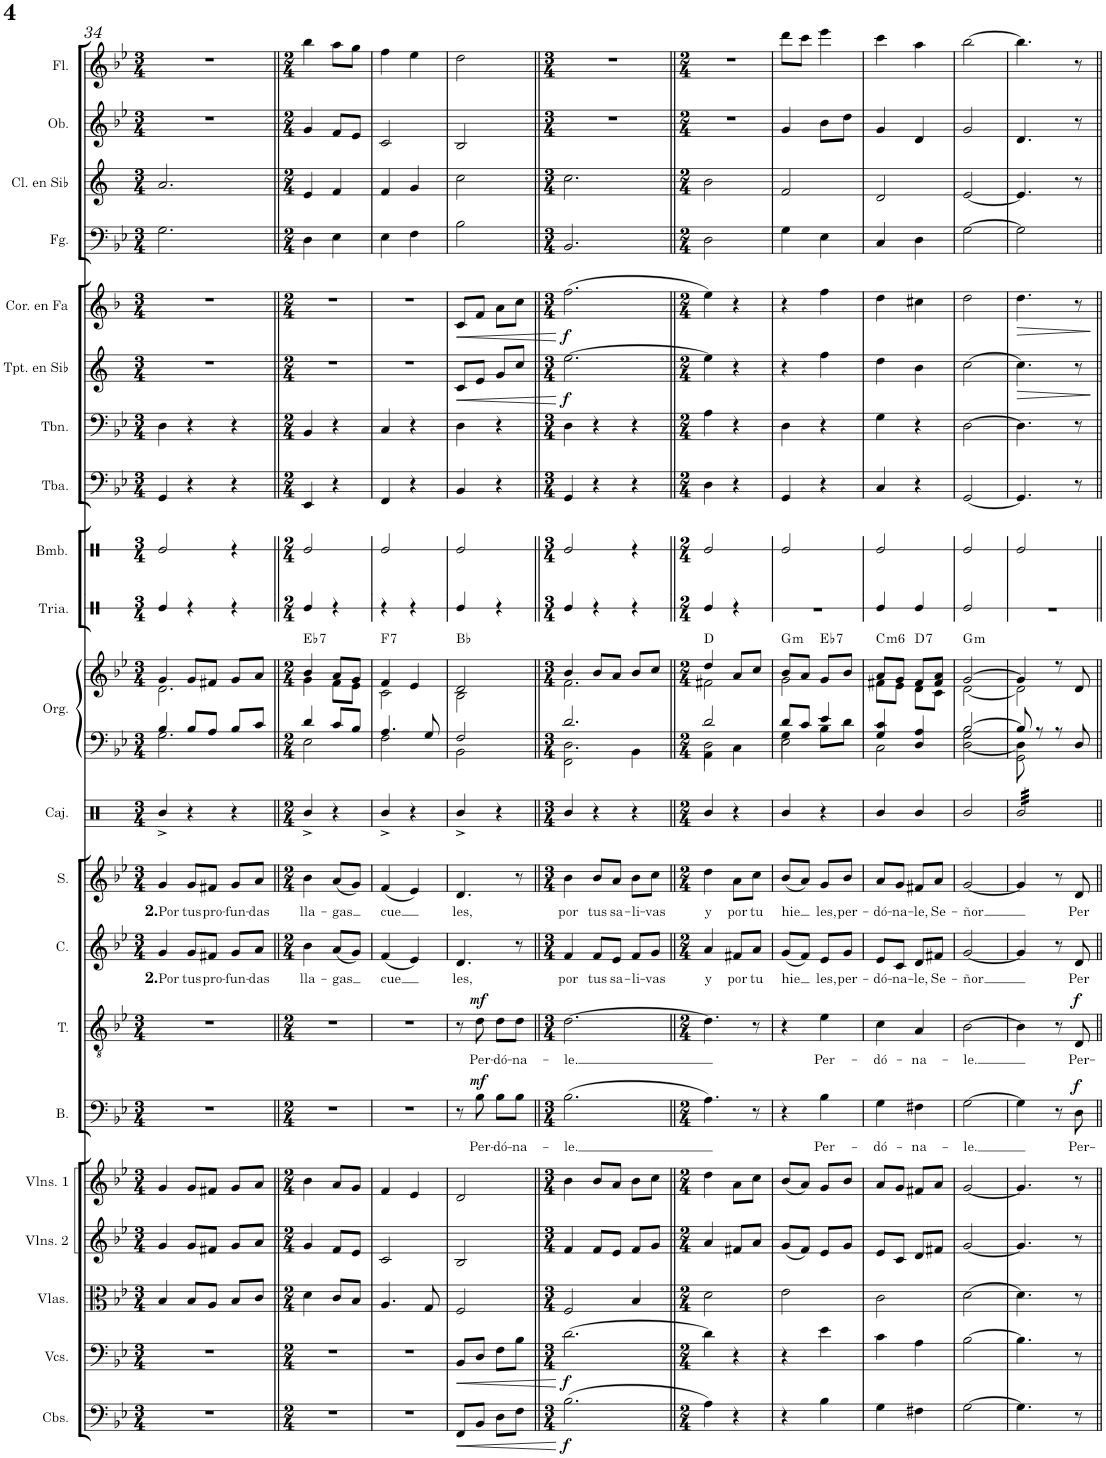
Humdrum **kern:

**kern	**dynam	**kern	**dynam	**kern	**kern	**kern	**kern	**text	**dynam	**kern	**text	**dynam	**kern	**text	**kern	**text	**kern	**kern	**kern	**harte	**kern	**kern	**kern	**kern	**kern	**dynam	**kern	**dynam	**kern	**kern	**kern	**kern
*part21	*part21	*part20	*part20	*part19	*part18	*part17	*part16	*part16	*part16	*part15	*part15	*part15	*part14	*part14	*part13	*part13	*part12	*part11	*part11	*part11	*part10	*part9	*part8	*part7	*part6	*part6	*part5	*part5	*part4	*part3	*part2	*part1
*staff22	*staff22	*staff21	*staff21	*staff20	*staff19	*staff18	*staff17	*staff17	*staff17	*staff16	*staff16	*staff16	*staff15	*staff15	*staff14	*staff14	*staff13	*staff12	*staff11	*	*staff10	*staff9	*staff8	*staff7	*staff6	*staff6	*staff5	*staff5	*staff4	*staff3	*staff2	*staff1
*I"Contrabajos	*	*I"Violonchelos	*	*I"Violas	*I"Violines 2	*I"Violines 1	*I"Bajo	*	*	*I"Tenor	*	*	*I"Contralto	*	*I"Soprano	*	*I"Caja clara	*I"Órgano	*	*	*I"Triángulo	*I"Bombo	*I"Tuba	*I"Trombón	*I"Trompeta en Sib	*	*I"Corno en Fa	*	*I"Fagot	*I"Clarinete en Sib	*I"Oboe	*I"Flauta
*I'Cbs.	*	*I'Vcs.	*	*I'Vlas.	*I'Vlns. 2	*I'Vlns. 1	*I'B.	*	*	*I'T.	*	*	*I'C.	*	*I'S.	*	*I'Caj.	*	*	*	*	*I'Bmb.	*I'Tba.	*I'Tbn.	*I'Tpt. en Sib	*	*I'Cor. en Fa	*	*I'Fg.	*I'Cl. en Sib	*I'Ob.	*I'Fl.
!!LO:PB:g=z
*clefF4	*	*clefF4	*	*clefC3	*clefG2	*clefG2	*clefF4	*	*	*clefGv2	*	*	*clefG2	*	*clefG2	*	*clefX	*clefF4	*clefG2	*	*clefX	*clefX	*clefF4	*clefF4	*clefG2	*	*clefG2	*	*clefF4	*clefG2	*clefG2	*clefG2
*Trd7c12	*	*	*	*	*	*	*	*	*	*	*	*	*	*	*	*	*	*	*	*	*	*	*	*	*Trd1c2	*	*Trd4c7	*	*	*Trd1c2	*	*
*k[b-e-]	*	*k[b-e-]	*	*k[b-e-]	*k[b-e-]	*k[b-e-]	*k[b-e-]	*	*	*k[b-e-]	*	*	*k[b-e-]	*	*k[b-e-]	*	*k[]	*k[b-e-]	*k[b-e-]	*	*k[]	*k[]	*k[b-e-]	*k[b-e-]	*k[]	*	*k[b-]	*	*k[b-e-]	*k[]	*k[b-e-]	*k[b-e-]
*M3/4	*	*M3/4	*	*M3/4	*M3/4	*M3/4	*M3/4	*	*	*M3/4	*	*	*M3/4	*	*M3/4	*	*M3/4	*M3/4	*M3/4	*	*M3/4	*M3/4	*M3/4	*M3/4	*M3/4	*	*M3/4	*	*M3/4	*M3/4	*M3/4	*M3/4
=34	=34	=34	=34	=34	=34	=34	=34	=34	=34	=34	=34	=34	=34	=34	=34	=34	=34	=34	=34	=34	=34	=34	=34	=34	=34	=34	=34	=34	=34	=34	=34	=34
!	!	!	!	!	!	!	!	!	!	!	!	!	!	!LO:LY:b	!	!LO:LY:b	!	!	!	!	!	!	!	!	!	!	!	!	!	!	!	!
*	*	*	*	*	*	*	*	*	*	*	*	*	*	*	*	*	*	*^	*^	*	*	*	*	*	*	*	*	*	*	*	*	*
2.r	.	2.r	.	4B-/	4g/	4g/	2.r	.	.	2.r	.	.	4g/	2. Por	4g/	2. Por	4R^/	4B-/	2.G\	4g/	2.d\	.	4Re/	2Re/	4GG/	4D\	2.r	.	2.r	.	2.G\	2.a/	2.r	2.r
!	!	!	!	!	!	!	!	!	!	!	!	!	!	!LO:LY:b	!	!LO:LY:b	!	!	!	!	!	!	!	!	!	!	!	!	!	!	!	!	!	!
.	.	.	.	8B-/L	8g/L	8g/L	.	.	.	.	.	.	8g/L	tus	8g/L	tus	4r	8B-/L	.	8g/L	.	.	4r	.	4r	4r	.	.	.	.	.	.	.	.
!	!	!	!	!	!	!	!	!	!	!	!	!	!	!LO:LY:b	!	!LO:LY:b	!	!	!	!	!	!	!	!	!	!	!	!	!	!	!	!	!	!
.	.	.	.	8A/J	8f#X/J	8f#X/J	.	.	.	.	.	.	8f#X/J	pro-	8f#X/J	pro-	.	8A/J	.	8f#X/J	.	.	.	.	.	.	.	.	.	.	.	.	.	.
!	!	!	!	!	!	!	!	!	!	!	!	!	!	!LO:LY:b	!	!LO:LY:b	!	!	!	!	!	!	!	!	!	!	!	!	!	!	!	!	!	!
.	.	.	.	8B-/L	8g/L	8g/L	.	.	.	.	.	.	8g/L	-fun-	8g/L	-fun-	4r	8B-/L	.	8g/L	.	.	4r	4r	4r	4r	.	.	.	.	.	.	.	.
!	!	!	!	!	!	!	!	!	!	!	!	!	!	!LO:LY:b	!	!LO:LY:b	!	!	!	!	!	!	!	!	!	!	!	!	!	!	!	!	!	!
.	.	.	.	8c/J	8a/J	8a/J	.	.	.	.	.	.	8a/J	-das	8a/J	-das	.	8c/J	.	8a/J	.	.	.	.	.	.	.	.	.	.	.	.	.	.
=35||	=35||	=35||	=35||	=35||	=35||	=35||	=35||	=35||	=35||	=35||	=35||	=35||	=35||	=35||	=35||	=35||	=35||	=35||	=35||	=35||	=35||	=35||	=35||	=35||	=35||	=35||	=35||	=35||	=35||	=35||	=35||	=35||	=35||	=35||
*M2/4	*	*M2/4	*	*M2/4	*M2/4	*M2/4	*M2/4	*	*	*M2/4	*	*	*M2/4	*	*M2/4	*	*M2/4	*M2/4	*	*M2/4	*	*	*M2/4	*M2/4	*M2/4	*M2/4	*M2/4	*	*M2/4	*	*M2/4	*M2/4	*M2/4	*M2/4
!	!	!	!	!	!	!	!	!	!	!	!	!	!	!LO:LY:b	!	!LO:LY:b	!	!	!	!	!	!LO:H:kt=7	!	!	!	!	!	!	!	!	!	!	!	!
2r	.	2r	.	4d\	4g/	4b-\	2r	.	.	2r	.	.	4b-\	lla-	4b-\	lla-	4R^/	4d/	2E-\	4b-/	4g\	Eb:7	4Re/	2Re/	4EE-/	4BB-/	2r	.	2r	.	4D\	4e/	4g/	4bb-\
!	!	!	!	!	!	!	!	!	!	!	!	!	!	!LO:LY:b	!	!LO:LY:b	!	!	!	!	!	!	!	!	!	!	!	!	!	!	!	!	!	!
.	.	.	.	8c/L	8f/L	8a/L	.	.	.	.	.	.	(8a/L	-gas	(8a/L	-gas	4r	8c/L	.	8a/L	8f\L	.	4r	.	4r	4r	.	.	.	.	4E-\	4f/	8f/L	8aa\L
.	.	.	.	8B-/J	8e-/J	8g/J	.	.	.	.	.	.	8g/J)	.	8g/J)	.	.	8B-/J	.	8g/J	8e-\J	.	.	.	.	.	.	.	.	.	.	.	8e-/J	8gg\J
=36	=36	=36	=36	=36	=36	=36	=36	=36	=36	=36	=36	=36	=36	=36	=36	=36	=36	=36	=36	=36	=36	=36	=36	=36	=36	=36	=36	=36	=36	=36	=36	=36	=36	=36
!	!	!	!	!	!	!	!	!	!	!	!	!	!	!LO:LY:b	!	!LO:LY:b	!	!	!	!	!	!LO:H:kt=7	!	!	!	!	!	!	!	!	!	!	!	!
2r	.	2r	.	4.A/	2c/	4f/	2r	.	.	2r	.	.	(4f/	cue	(4f/	cue	4R^/	4.A/	2F\	4f/	2c\	F:7	4r	2Re/	4FF/	4C/	2r	.	2r	.	4E-\	4f/	2c/	4ff\
.	.	.	.	.	.	4e-/	.	.	.	.	.	.	4e-/)	.	4e-/)	.	4r	.	.	4e-/	.	.	4r	.	4r	4r	.	.	.	.	4F\	4g/	.	4ee-\
.	.	.	.	8G/	.	.	.	.	.	.	.	.	.	.	.	.	.	8G/	.	.	.	.	.	.	.	.	.	.	.	.	.	.	.	.
=37	=37	=37	=37	=37	=37	=37	=37	=37	=37	=37	=37	=37	=37	=37	=37	=37	=37	=37	=37	=37	=37	=37	=37	=37	=37	=37	=37	=37	=37	=37	=37	=37	=37	=37
!	!LO:HP:b	!	!LO:HP:b	!	!	!	!	!	!	!	!	!	!	!LO:LY:b	!	!LO:LY:b	!	!	!	!	!	!	!	!	!	!	!	!LO:HP:b	!	!LO:HP:b	!	!	!	!
8FF/L	<	8BB-/L	<	2F/	2B-/	2d/	8r	.	.	8r	.	.	4.d/	les,	4.d/	les,	4R^/	2F/	2BB-\	2d/	2B-\	Bb:maj	4Re/	2Re/	4BB-/	4D\	8c/L	<	8c/L	<	2B-\	2cc\	2B-/	2dd\
!	!	!	!	!	!	!	!	!LO:LY:b	!LO:DY:a	!	!LO:LY:b	!LO:DY:a	!	!	!	!	!	!	!	!	!	!	!	!	!	!	!	!	!	!	!	!	!	!
8BB-/J	.	8D/J	.	.	.	.	8B-\	Per-	mf	8d\	Per-	mf	.	.	.	.	.	.	.	.	.	.	.	.	.	.	8e/J	.	8f/J	.	.	.	.	.
!	!	!	!	!	!	!	!	!LO:LY:b	!	!	!LO:LY:b	!	!	!	!	!	!	!	!	!	!	!	!	!	!	!	!	!	!	!	!	!	!	!
8D\L	.	8F\L	.	.	.	.	8B-\L	-dó-	.	8d\L	-dó-	.	.	.	.	.	4r	.	.	.	.	.	4r	.	4r	4r	8g/L	.	8a\L	.	.	.	.	.
!	!	!	!	!	!	!	!	!LO:LY:b	!	!	!LO:LY:b	!	!	!	!	!	!	!	!	!	!	!	!	!	!	!	!	!	!	!	!	!	!	!
8F\J	.	8B-\J	.	.	.	.	8B-\J	-na-	.	8d\J	-na-	.	8r	.	8r	.	.	.	.	.	.	.	.	.	.	.	8cc/J	.	8cc\J	.	.	.	.	.
*	*	*	*	*	*	*	*	*	*	*	*	*	*	*	*	*	*	*v	*v	*	*	*	*	*	*	*	*	*	*	*	*	*	*	*
*	*	*	*	*	*	*	*	*	*	*	*	*	*	*	*	*	*	*	*v	*v	*	*	*	*	*	*	*	*	*	*	*	*	*
.	[	.	[	.	.	.	.	.	.	.	.	.	.	.	.	.	.	.	.	.	.	.	.	.	.	[	.	[	.	.	.	.
=38||	=38||	=38||	=38||	=38||	=38||	=38||	=38||	=38||	=38||	=38||	=38||	=38||	=38||	=38||	=38||	=38||	=38||	=38||	=38||	=38||	=38||	=38||	=38||	=38||	=38||	=38||	=38||	=38||	=38||	=38||	=38||	=38||
*M3/4	*	*M3/4	*	*M3/4	*M3/4	*M3/4	*M3/4	*	*	*M3/4	*	*	*M3/4	*	*M3/4	*	*M3/4	*M3/4	*M3/4	*	*M3/4	*M3/4	*M3/4	*M3/4	*M3/4	*	*M3/4	*	*M3/4	*M3/4	*M3/4	*M3/4
!	!LO:DY:b	!	!LO:DY:b	!	!	!	!	!LO:LY:b	!	!	!LO:LY:b	!	!	!LO:LY:b	!	!LO:LY:b	!	!	!	!	!	!	!	!	!	!LO:DY:b	!	!LO:DY:b	!	!	!	!
*	*	*	*	*	*	*	*	*	*	*	*	*	*	*	*	*	*	*^	*^	*	*	*	*	*	*	*	*	*	*	*	*	*
*	*	*	*	*	*	*	*	*	*	*	*	*	*	*	*	*	*	*	*^	*	*	*	*	*	*	*	*	*	*	*	*	*	*	*
(2.B-\	f	[2.d\	f	2F/	4f/	4b-\	(2.B-\	-le.	.	[2.d\	-le.	.	4f/	por	4b-\	por	4R/	2.d/	2.D\	2FF\	4b-/	2.f\	.	4Re/	2Re/	4GG/	4D\	[2.ee\	f	(2.ff\	f	2.BB-/	2.cc\	2.r	2.r
!	!	!	!	!	!	!	!	!	!	!	!	!	!	!LO:LY:b	!	!LO:LY:b	!	!	!	!	!	!	!	!	!	!	!	!	!	!	!	!	!	!	!
.	.	.	.	.	8f/L	8b-/L	.	.	.	.	.	.	8f/L	tus	8b-/L	tus	4r	.	.	.	8b-/L	.	.	4r	.	4r	4r	.	.	.	.	.	.	.	.
!	!	!	!	!	!	!	!	!	!	!	!	!	!	!LO:LY:b	!	!LO:LY:b	!	!	!	!	!	!	!	!	!	!	!	!	!	!	!	!	!	!	!
.	.	.	.	.	8e-/J	8a/J	.	.	.	.	.	.	8e-/J	sa-	8a/J	sa-	.	.	.	.	8a/J	.	.	.	.	.	.	.	.	.	.	.	.	.	.
!	!	!	!	!	!	!	!	!	!	!	!	!	!	!LO:LY:b	!	!LO:LY:b	!	!	!	!	!	!	!	!	!	!	!	!	!	!	!	!	!	!	!
.	.	.	.	4B-/	8f/L	8b-\L	.	.	.	.	.	.	8f/L	-li-	8b-\L	-li-	4r	.	.	4BB-\	8b-/L	.	.	4r	4r	4r	4r	.	.	.	.	.	.	.	.
!	!	!	!	!	!	!	!	!	!	!	!	!	!	!LO:LY:b	!	!LO:LY:b	!	!	!	!	!	!	!	!	!	!	!	!	!	!	!	!	!	!	!
.	.	.	.	.	8g/J	8cc\J	.	.	.	.	.	.	8g/J	-vas	8cc\J	-vas	.	.	.	.	8cc/J	.	.	.	.	.	.	.	.	.	.	.	.	.	.
=39||	=39||	=39||	=39||	=39||	=39||	=39||	=39||	=39||	=39||	=39||	=39||	=39||	=39||	=39||	=39||	=39||	=39||	=39||	=39||	=39||	=39||	=39||	=39||	=39||	=39||	=39||	=39||	=39||	=39||	=39||	=39||	=39||	=39||	=39||	=39||
*M2/4	*	*M2/4	*	*M2/4	*M2/4	*M2/4	*M2/4	*	*	*M2/4	*	*	*M2/4	*	*M2/4	*	*M2/4	*M2/4	*	*	*M2/4	*	*	*M2/4	*M2/4	*M2/4	*M2/4	*M2/4	*	*M2/4	*	*M2/4	*M2/4	*M2/4	*M2/4
!	!	!	!	!	!	!	!	!	!	!	!	!	!	!LO:LY:b	!	!LO:LY:b	!	!	!	!	!	!	!	!	!	!	!	!	!	!	!	!	!	!	!
4A\)	.	4d\]	.	2d\	4a/	4dd\	4.A\)	.	.	4.d\]	.	.	4a/	y	4dd\	y	4R/	2d/	2D\	4AA\	4dd/	2f#X\	D:maj	4Re/	2Re/	4D\	4A\	4ee\]	.	4ee\)	.	2D\	2b\	2r	2r
!	!	!	!	!	!	!	!	!	!	!	!	!	!	!LO:LY:b	!	!LO:LY:b	!	!	!	!	!	!	!	!	!	!	!	!	!	!	!	!	!	!	!
4r	.	4r	.	.	8f#X/L	8a\L	.	.	.	.	.	.	8f#X/L	por	8a\L	por	4r	.	.	4C\	8a/L	.	.	4r	.	4r	4r	4r	.	4r	.	.	.	.	.
!	!	!	!	!	!	!	!	!	!	!	!	!	!	!LO:LY:b	!	!LO:LY:b	!	!	!	!	!	!	!	!	!	!	!	!	!	!	!	!	!	!	!
.	.	.	.	.	8a/J	8cc\J	8r	.	.	8r	.	.	8a/J	tu	8cc\J	tu	.	.	.	.	8cc/J	.	.	.	.	.	.	.	.	.	.	.	.	.	.
=40	=40	=40	=40	=40	=40	=40	=40	=40	=40	=40	=40	=40	=40	=40	=40	=40	=40	=40	=40	=40	=40	=40	=40	=40	=40	=40	=40	=40	=40	=40	=40	=40	=40	=40	=40
!	!	!	!	!	!	!	!	!	!	!	!	!	!	!LO:LY:b	!	!LO:LY:b	!	!	!	!	!	!	!LO:H:kt=m	!	!	!	!	!	!	!	!	!	!	!	!
4r	.	4r	.	2e-\	(8g/L	(8b-/L	4r	.	.	4r	.	.	(8g/L	hie	(8b-/L	hie	4R/	8d/L	4G\	2E-\	8b-/L	2g\	G:min	2r	2Re/	4GG/	4D\	4r	.	4r	.	4G\	2f/	4g/	8ddd\L
.	.	.	.	.	8f/J)	8a/J)	.	.	.	.	.	.	8f/J)	.	8a/J)	.	.	8c/J	.	.	8a/J	.	.	.	.	.	.	.	.	.	.	.	.	.	8ccc\J
!	!	!	!	!	!	!	!	!LO:LY:b	!	!	!LO:LY:b	!	!	!LO:LY:b	!	!LO:LY:b	!	!	!	!	!	!	!LO:H:kt=7	!	!	!	!	!	!	!	!	!	!	!	!
4B-\	.	4e-\	.	.	8e-/L	8g/L	4B-\	Per-	.	4e-\	Per-	.	8e-/L	les,	8g/L	les,	4r	4e-/	8B-\L	.	8g/L	.	Eb:7	.	.	4r	4r	4ff\	.	4ff\	.	4E-\	.	8b-\L	4eee-\
!	!	!	!	!	!	!	!	!	!	!	!	!	!	!LO:LY:b	!	!LO:LY:b	!	!	!	!	!	!	!	!	!	!	!	!	!	!	!	!	!	!	!
.	.	.	.	.	8g/J	8b-/J	.	.	.	.	.	.	8g/J	per-	8b-/J	per-	.	.	8d\J	.	8b-/J	.	.	.	.	.	.	.	.	.	.	.	.	8dd\J	.
*	*	*	*	*	*	*	*	*	*	*	*	*	*	*	*	*	*	*	*v	*v	*	*	*	*	*	*	*	*	*	*	*	*	*	*	*
=41	=41	=41	=41	=41	=41	=41	=41	=41	=41	=41	=41	=41	=41	=41	=41	=41	=41	=41	=41	=41	=41	=41	=41	=41	=41	=41	=41	=41	=41	=41	=41	=41	=41	=41
!	!	!	!	!	!	!	!	!LO:LY:b	!	!	!LO:LY:b	!	!	!LO:LY:b	!	!LO:LY:b	!	!	!	!	!	!LO:H:kt=m6	!	!	!	!	!	!	!	!	!	!	!	!
4G\	.	4c\	.	2c\	8e-/L	8a/L	4G\	-dó-	.	4c\	-dó-	.	8e-/L	-dó-	8a/L	-dó-	4R/	4G/ 4c/	2C\	8a/L	8f#X\L	C:min6	4Re/	2Re/	4C/	4G\	4dd\	.	4dd\	.	4C/	2d/	4g/	4ccc\
!	!	!	!	!	!	!	!	!	!	!	!	!	!	!LO:LY:b	!	!LO:LY:b	!	!	!	!	!	!	!	!	!	!	!	!	!	!	!	!	!	!
.	.	.	.	.	8c/J	8g/J	.	.	.	.	.	.	8c/J	-na-	8g/J	-na-	.	.	.	8g/J	8e-\J	.	.	.	.	.	.	.	.	.	.	.	.	.
!	!	!	!	!	!	!	!	!LO:LY:b	!	!	!LO:LY:b	!	!	!LO:LY:b	!	!LO:LY:b	!	!	!	!	!	!LO:H:kt=7	!	!	!	!	!	!	!	!	!	!	!	!
4F#X\	.	4A\	.	.	8d/L	8f#X/L	4F#X\	-na-	.	4A/	-na-	.	8d/L	-le,	8f#X/L	-le,	4R/	4D/ 4A/	.	8f#/L	8d\L	D:7	4Re/	.	4r	4r	4b\	.	4cc#X\	.	4D\	.	4d/	4aa\
!	!	!	!	!	!	!	!	!	!	!	!	!	!	!LO:LY:b	!	!LO:LY:b	!	!	!	!	!	!	!	!	!	!	!	!	!	!	!	!	!	!
.	.	.	.	.	8f#X/J	8a/J	.	.	.	.	.	.	8f#X/J	Se-	8a/J	Se-	.	.	.	8f#/ 8a/J	8c\J	.	.	.	.	.	.	.	.	.	.	.	.	.
=42	=42	=42	=42	=42	=42	=42	=42	=42	=42	=42	=42	=42	=42	=42	=42	=42	=42	=42	=42	=42	=42	=42	=42	=42	=42	=42	=42	=42	=42	=42	=42	=42	=42	=42
!	!	!	!	!	!	!	!	!LO:LY:b	!	!	!LO:LY:b	!	!	!LO:LY:b	!	!LO:LY:b	!	!	!	!	!	!LO:H:kt=m	!	!	!	!	!	!	!	!	!	!	!	!
[2G\	.	[2B-\	.	[2d\	[2g/	[2g/	[2G\	-le.	.	[2B-\	-le.	.	[2g/	-ñor	[2g/	-ñor	2R/	[2B-/	[2D\ 2G\	[2g/	[2d\	G:min	2Re/	2Re/	[2GG/	[2D\	[2cc\	.	2dd\	.	[2G\	[2e/	2g/	[2bb-\
=43	=43	=43	=43	=43	=43	=43	=43	=43	=43	=43	=43	=43	=43	=43	=43	=43	=43	=43	=43	=43	=43	=43	=43	=43	=43	=43	=43	=43	=43	=43	=43	=43	=43	=43
*	*	*	*	*	*	*	*	*	*	*	*	*	*	*	*	*	*	*	*^	*	*	*	*	*	*	*	*	*	*	*	*	*	*	*
!	!	!	!	!	!	!	!	!	!	!	!	!	!	!	!	!	!	!	!	!	!	!	!	!	!	!	!	!	!LO:HP:b	!	!LO:HP:b	!	!	!	!
*	*	*	*	*	*	*	*	*	*	*	*	*	*	*	*	*	*tremolo	*	*	*	*	*	*	*	*	*	*	*	*	*	*	*	*	*	*
4.G\]	.	4.B-\]	.	4.d\]	4.g/]	4.g/]	4G\]	.	.	4B-\]	.	.	4g/]	.	4g/]	.	32R/LLL	8B-/]	8D\]	2GG\	4g/]	2d\]	.	2r	2Re/	4.GG/]	4.D\]	4.cc\]	>	4.dd\	>	2G\]	4.e/]	4.d/	4.bb-\]
.	.	.	.	.	.	.	.	.	.	.	.	.	.	.	.	.	32R/	.	.	.	.	.	.	.	.	.	.	.	.	.	.	.	.	.	.
.	.	.	.	.	.	.	.	.	.	.	.	.	.	.	.	.	32R/	.	.	.	.	.	.	.	.	.	.	.	.	.	.	.	.	.	.
.	.	.	.	.	.	.	.	.	.	.	.	.	.	.	.	.	32R/	.	.	.	.	.	.	.	.	.	.	.	.	.	.	.	.	.	.
.	.	.	.	.	.	.	.	.	.	.	.	.	.	.	.	.	32R/	8r	4.ryy	.	.	.	.	.	.	.	.	.	.	.	.	.	.	.	.
.	.	.	.	.	.	.	.	.	.	.	.	.	.	.	.	.	32R/	.	.	.	.	.	.	.	.	.	.	.	.	.	.	.	.	.	.
.	.	.	.	.	.	.	.	.	.	.	.	.	.	.	.	.	32R/	.	.	.	.	.	.	.	.	.	.	.	.	.	.	.	.	.	.
.	.	.	.	.	.	.	.	.	.	.	.	.	.	.	.	.	32R/	.	.	.	.	.	.	.	.	.	.	.	.	.	.	.	.	.	.
.	.	.	.	.	.	.	8r	.	.	8r	.	.	8r	.	8r	.	32R/	8r	.	.	8r	.	.	.	.	.	.	.	.	.	.	.	.	.	.
.	.	.	.	.	.	.	.	.	.	.	.	.	.	.	.	.	32R/	.	.	.	.	.	.	.	.	.	.	.	.	.	.	.	.	.	.
.	.	.	.	.	.	.	.	.	.	.	.	.	.	.	.	.	32R/	.	.	.	.	.	.	.	.	.	.	.	.	.	.	.	.	.	.
.	.	.	.	.	.	.	.	.	.	.	.	.	.	.	.	.	32R/	.	.	.	.	.	.	.	.	.	.	.	.	.	.	.	.	.	.
!	!	!	!	!	!	!	!	!LO:LY:b	!LO:DY:a	!	!LO:LY:b	!LO:DY:a	!	!LO:LY:b	!	!LO:LY:b	!	!	!	!	!	!	!	!	!	!	!	!	!	!	!	!	!	!	!
8r	.	8r	.	8r	8r	8r	8D\	Per-	f	8D/	Per-	f	8d/	Per	8d/	Per	32R/	8D/	.	.	8d/	.	.	.	.	8r	8r	8r	.	8r	.	.	8r	8r	8r
.	.	.	.	.	.	.	.	.	.	.	.	.	.	.	.	.	32R/	.	.	.	.	.	.	.	.	.	.	.	.	.	.	.	.	.	.
.	.	.	.	.	.	.	.	.	.	.	.	.	.	.	.	.	32R/	.	.	.	.	.	.	.	.	.	.	.	.	.	.	.	.	.	.
.	.	.	.	.	.	.	.	.	.	.	.	.	.	.	.	.	32R/JJJ	.	.	.	.	.	.	.	.	.	.	.	.	.	.	.	.	.	.
*	*	*	*	*	*	*	*	*	*	*	*	*	*	*	*	*	*Xtremolo	*	*	*	*	*	*	*	*	*	*	*	*	*	*	*	*	*	*
*	*	*	*	*	*	*	*	*	*	*	*	*	*	*	*	*	*	*v	*v	*v	*	*	*	*	*	*	*	*	*	*	*	*	*	*	*
*	*	*	*	*	*	*	*	*	*	*	*	*	*	*	*	*	*	*	*v	*v	*	*	*	*	*	*	*	*	*	*	*	*	*
.	.	.	.	.	.	.	.	.	.	.	.	.	.	.	.	.	.	.	.	.	.	.	.	.	.	]	.	]	.	.	.	.
=||	=||	=||	=||	=||	=||	=||	=||	=||	=||	=||	=||	=||	=||	=||	=||	=||	=||	=||	=||	=||	=||	=||	=||	=||	=||	=||	=||	=||	=||	=||	=||	=||
*-	*-	*-	*-	*-	*-	*-	*-	*-	*-	*-	*-	*-	*-	*-	*-	*-	*-	*-	*-	*-	*-	*-	*-	*-	*-	*-	*-	*-	*-	*-	*-	*-
